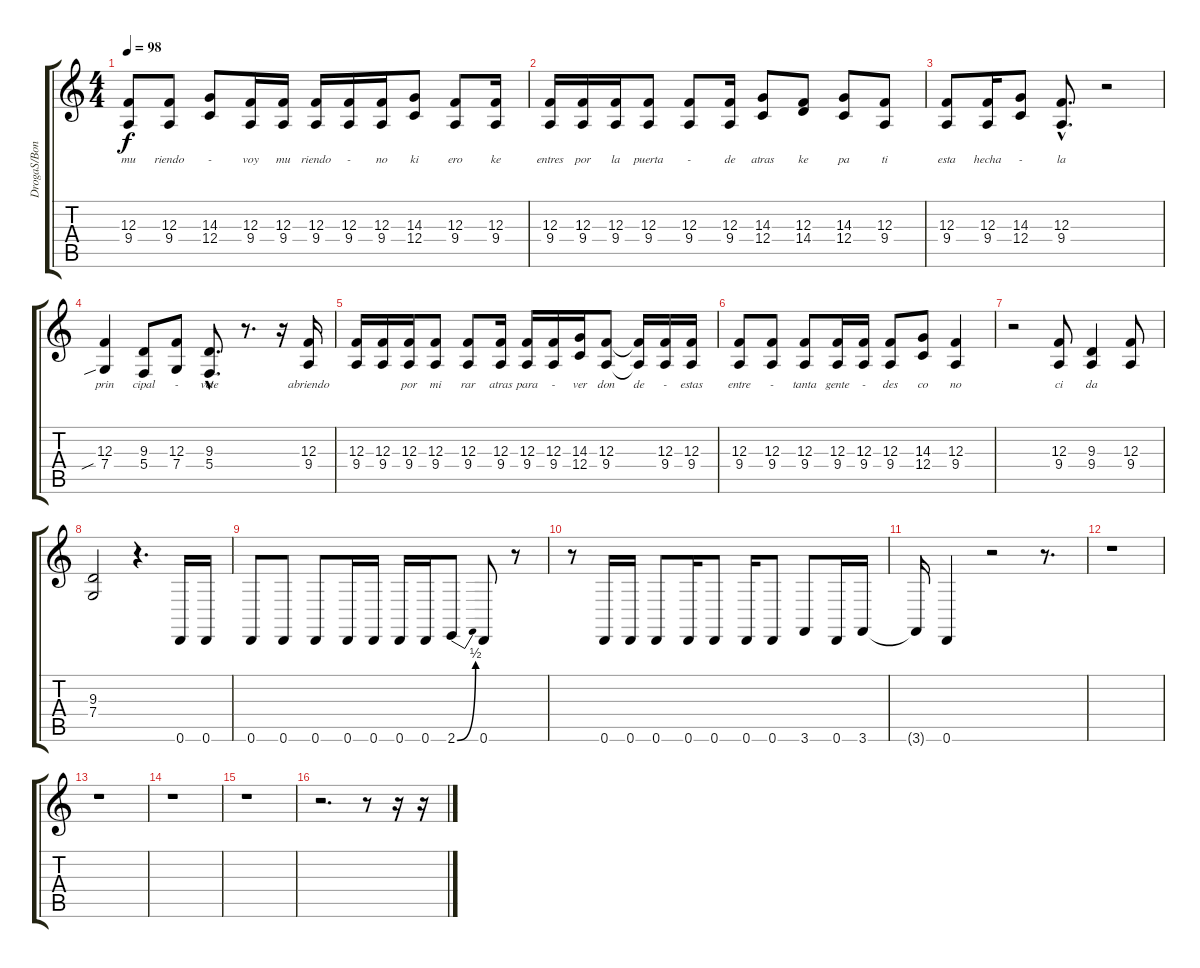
\track ("DrogaS/Bon¡" "DrogaS/Bon") {instrument bassoon}
\staff {score tabs}
\tuning (D4 A3 F3 C3 G2 D2) {hide}
\ts (4 4)
\tempo 98
\clef g2
\ks c
(12.3 9.4).8{lyrics (0 "mu") lyrics (1 "") lyrics (2 "") lyrics (3 "") lyrics (4 "") dy f} (12.3 9.4).8{lyrics (0 "riendo") lyrics (1 "") lyrics (2 "") lyrics (3 "") lyrics (4 "")} (14.3 12.4).8{lyrics (0 "-") lyrics (1 "") lyrics (2 "") lyrics (3 "") lyrics (4 "")} (12.3 9.4).16{lyrics (0 "voy") lyrics (1 "") lyrics (2 "") lyrics (3 "") lyrics (4 "")} (12.3 9.4).16{lyrics (0 "mu") lyrics (1 "") lyrics (2 "") lyrics (3 "") lyrics (4 "")} (12.3 9.4).16{lyrics (0 "riendo") lyrics (1 "") lyrics (2 "") lyrics (3 "") lyrics (4 "")} (12.3 9.4).16{lyrics (0 "-") lyrics (1 "") lyrics (2 "") lyrics (3 "") lyrics (4 "")} (12.3 9.4).16{lyrics (0 "no") lyrics (1 "") lyrics (2 "") lyrics (3 "") lyrics (4 "")} (14.3 12.4).8{lyrics (0 "ki") lyrics (1 "") lyrics (2 "") lyrics (3 "") lyrics (4 "")} (12.3 9.4).8{lyrics (0 "ero") lyrics (1 "") lyrics (2 "") lyrics (3 "") lyrics (4 "")} (12.3 9.4).16{lyrics (0 "ke") lyrics (1 "") lyrics (2 "") lyrics (3 "") lyrics (4 "")} |
(12.3 9.4).16{lyrics (0 "entres") lyrics (1 "") lyrics (2 "") lyrics (3 "") lyrics (4 "")} (12.3 9.4).16{lyrics (0 "por") lyrics (1 "") lyrics (2 "") lyrics (3 "") lyrics (4 "")} (12.3 9.4).16{lyrics (0 "la") lyrics (1 "") lyrics (2 "") lyrics (3 "") lyrics (4 "")} (12.3 9.4).8{lyrics (0 "puerta") lyrics (1 "") lyrics (2 "") lyrics (3 "") lyrics (4 "")} (12.3 9.4).8{lyrics (0 "-") lyrics (1 "") lyrics (2 "") lyrics (3 "") lyrics (4 "")} (12.3 9.4).16{lyrics (0 "de") lyrics (1 "") lyrics (2 "") lyrics (3 "") lyrics (4 "")} (14.3 12.4).8{lyrics (0 "atras") lyrics (1 "") lyrics (2 "") lyrics (3 "") lyrics (4 "")} (12.3 14.4).8{lyrics (0 "ke") lyrics (1 "") lyrics (2 "") lyrics (3 "") lyrics (4 "")} (14.3 12.4).8{lyrics (0 "pa") lyrics (1 "") lyrics (2 "") lyrics (3 "") lyrics (4 "")} (12.3 9.4).8{lyrics (0 "ti") lyrics (1 "") lyrics (2 "") lyrics (3 "") lyrics (4 "")} |
(12.3 9.4).8{lyrics (0 "esta") lyrics (1 "") lyrics (2 "") lyrics (3 "") lyrics (4 "")} (12.3 9.4).16{lyrics (0 "hecha") lyrics (1 "") lyrics (2 "") lyrics (3 "") lyrics (4 "")} (14.3 12.4).8{lyrics (0 "-") lyrics (1 "") lyrics (2 "") lyrics (3 "") lyrics (4 "")} (12.3{hac} 9.4{hac}).8{d lyrics (0 "la") lyrics (1 "") lyrics (2 "") lyrics (3 "") lyrics (4 "")} r.2 |
(12.3 7.4{sib}).4{lyrics (0 "prin") lyrics (1 "") lyrics (2 "") lyrics (3 "") lyrics (4 "")} (9.3 5.4).8{lyrics (0 "cipal") lyrics (1 "") lyrics (2 "") lyrics (3 "") lyrics (4 "")} (12.3 7.4).8{lyrics (0 "-") lyrics (1 "") lyrics (2 "") lyrics (3 "") lyrics (4 "")} (9.3{hac} 5.4{hac}).8{d lyrics (0 "vete") lyrics (1 "") lyrics (2 "") lyrics (3 "") lyrics (4 "")} r.8{d} r.16 (12.3 9.4).16{lyrics (0 "abriendo") lyrics (1 "") lyrics (2 "") lyrics (3 "") lyrics (4 "")} |
(12.3 9.4).16{lyrics (0 "") lyrics (1 "") lyrics (2 "") lyrics (3 "") lyrics (4 "")} (12.3 9.4).16{lyrics (0 "") lyrics (1 "") lyrics (2 "") lyrics (3 "") lyrics (4 "")} (12.3 9.4).16{lyrics (0 "por") lyrics (1 "") lyrics (2 "") lyrics (3 "") lyrics (4 "")} (12.3 9.4).8{lyrics (0 "mi") lyrics (1 "") lyrics (2 "") lyrics (3 "") lyrics (4 "")} (12.3 9.4).8{lyrics (0 "rar") lyrics (1 "") lyrics (2 "") lyrics (3 "") lyrics (4 "")} (12.3 9.4).16{lyrics (0 "atras") lyrics (1 "") lyrics (2 "") lyrics (3 "") lyrics (4 "")} (12.3 9.4).16{lyrics (0 "para") lyrics (1 "") lyrics (2 "") lyrics (3 "") lyrics (4 "")} (12.3 9.4).16{lyrics (0 "-") lyrics (1 "") lyrics (2 "") lyrics (3 "") lyrics (4 "")} (14.3 12.4).16{lyrics (0 "ver") lyrics (1 "") lyrics (2 "") lyrics (3 "") lyrics (4 "")} (12.3 9.4).8{lyrics (0 "don") lyrics (1 "") lyrics (2 "") lyrics (3 "") lyrics (4 "")} (12.3{t} 9.4{t}).16{lyrics (0 "de") lyrics (1 "") lyrics (2 "") lyrics (3 "") lyrics (4 "")} (12.3 9.4).16{lyrics (0 "-") lyrics (1 "") lyrics (2 "") lyrics (3 "") lyrics (4 "")} (12.3 9.4).16{lyrics (0 "estas") lyrics (1 "") lyrics (2 "") lyrics (3 "") lyrics (4 "")} |
(12.3 9.4).8{lyrics (0 "entre") lyrics (1 "") lyrics (2 "") lyrics (3 "") lyrics (4 "")} (12.3 9.4).8{lyrics (0 "-") lyrics (1 "") lyrics (2 "") lyrics (3 "") lyrics (4 "")} (12.3 9.4).8{lyrics (0 "tanta") lyrics (1 "") lyrics (2 "") lyrics (3 "") lyrics (4 "")} (12.3 9.4).16{lyrics (0 "gente") lyrics (1 "") lyrics (2 "") lyrics (3 "") lyrics (4 "")} (12.3 9.4).16{lyrics (0 "-") lyrics (1 "") lyrics (2 "") lyrics (3 "") lyrics (4 "")} (12.3 9.4).8{lyrics (0 "des") lyrics (1 "") lyrics (2 "") lyrics (3 "") lyrics (4 "")} (14.3 12.4).8{lyrics (0 "co") lyrics (1 "") lyrics (2 "") lyrics (3 "") lyrics (4 "")} (12.3 9.4).4{lyrics (0 "no") lyrics (1 "") lyrics (2 "") lyrics (3 "") lyrics (4 "")} |
r.2 (12.3 9.4).8{lyrics (0 "ci") lyrics (1 "") lyrics (2 "") lyrics (3 "") lyrics (4 "")} (9.3 9.4).4{lyrics (0 "da") lyrics (1 "") lyrics (2 "") lyrics (3 "") lyrics (4 "")} (12.3 9.4).8 |
(9.3 7.4).2 r.4{d} 0.6.16 0.6.16 |
0.6.8 0.6.8 0.6.8 0.6.16 0.6.16 0.6.16 0.6.16 2.6{be (bend 0 0 60 2)}.8 0.6.8 r.8 |
r.8 0.6.16 0.6.16 0.6.8 0.6.16 0.6.8 0.6.16 0.6.8 3.6.8 0.6.16 3.6.16 |
3.6{t}.16 0.6.4 r.2 r.8{d} |
r.1 |
r.1 |
r.1 |
r.1 |
r.2{d} r.8 r.16 r.16
